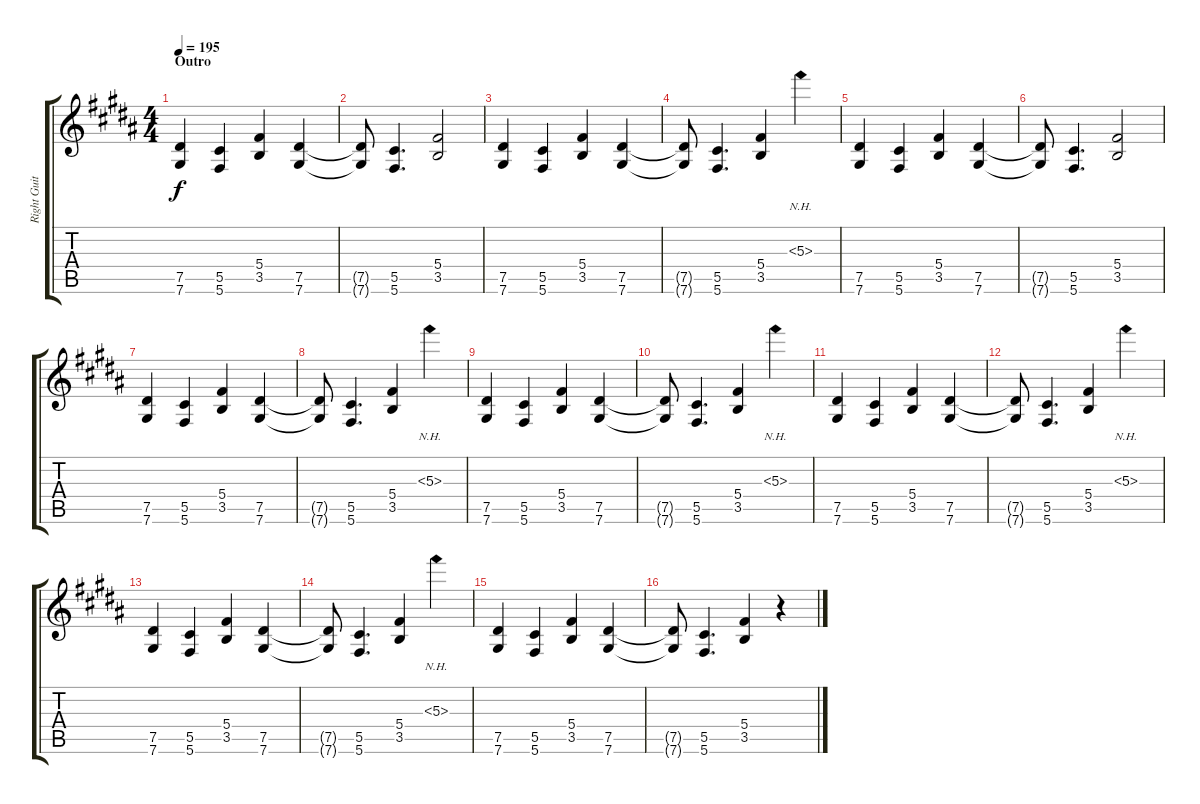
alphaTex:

\track ("Right Guitar" "Right Guit") {instrument distortionguitar}
\staff {score tabs}
\tuning (Eb4 Bb3 Gb3 Db3 Ab2 Db2) {hide}
\ts (4 4)
\section ("" "Outro")
\tempo 195
\clef g2
\ks b
(7.5 7.6).4{dy f} (5.5 5.6).4 (5.4 3.5).4 (7.5 7.6).4 |
(7.5{t} 7.6{t}).8 (5.5 5.6).4{d} (5.4 3.5).2 |
(7.5 7.6).4 (5.5 5.6).4 (5.4 3.5).4 (7.5 7.6).4 |
(7.5{t} 7.6{t}).8 (5.5 5.6).4{d} (5.4 3.5).4 5.3{nh}.4 |
(7.5 7.6).4 (5.5 5.6).4 (5.4 3.5).4 (7.5 7.6).4 |
(7.5{t} 7.6{t}).8 (5.5 5.6).4{d} (5.4 3.5).2 |
(7.5 7.6).4 (5.5 5.6).4 (5.4 3.5).4 (7.5 7.6).4 |
(7.5{t} 7.6{t}).8 (5.5 5.6).4{d} (5.4 3.5).4 5.3{nh}.4 |
(7.5 7.6).4 (5.5 5.6).4 (5.4 3.5).4 (7.5 7.6).4 |
(7.5{t} 7.6{t}).8 (5.5 5.6).4{d} (5.4 3.5).4 5.3{nh}.4 |
(7.5 7.6).4 (5.5 5.6).4 (5.4 3.5).4 (7.5 7.6).4 |
(7.5{t} 7.6{t}).8 (5.5 5.6).4{d} (5.4 3.5).4 5.3{nh}.4 |
(7.5 7.6).4 (5.5 5.6).4 (5.4 3.5).4 (7.5 7.6).4 |
(7.5{t} 7.6{t}).8 (5.5 5.6).4{d} (5.4 3.5).4 5.3{nh}.4 |
(7.5 7.6).4 (5.5 5.6).4 (5.4 3.5).4 (7.5 7.6).4 |
(7.5{t} 7.6{t}).8 (5.5 5.6).4{d} (5.4 3.5).4 r.4
